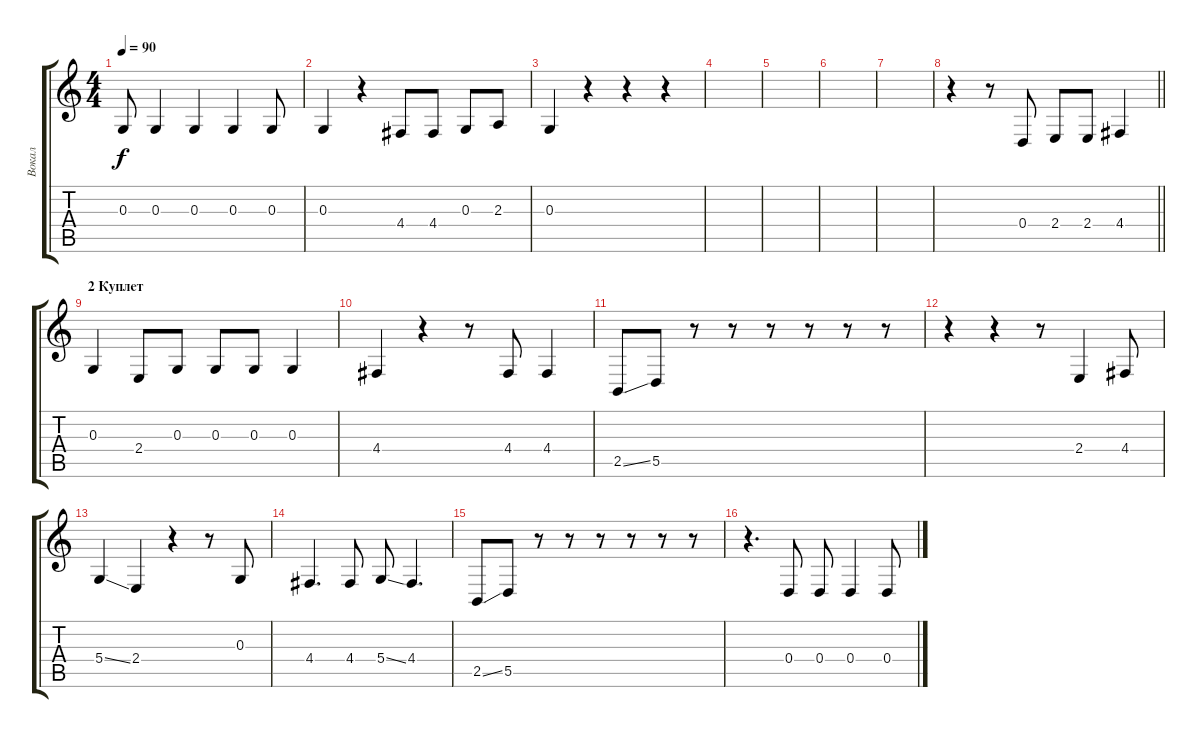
\track ("Вокал" "Вокал") {instrument baritonesax}
\staff {score tabs}
\tuning (E4 B3 G3 D3 A2 E2) {hide}
\ts (4 4)
\tempo 90
\clef g2
\ks c
0.3.8{dy f} 0.3.4 0.3.4 0.3.4 0.3.8 |
0.3.4 r.4 4.4.8 4.4.8 0.3.8 2.3.8 |
0.3.4 r.4 r.4 r.4 |
|
|
|
|
\barLineRight lightlight
r.4 r.8 0.4.8 2.4.8 2.4.8 4.4.4 |
\section ("" "2 Куплет")
0.3.4 2.4.8 0.3.8 0.3.8 0.3.8 0.3.4 |
4.4.4 r.4 r.8 4.4.8 4.4.4 |
2.5{ss}.8 5.5.8 r.8 r.8 r.8 r.8 r.8 r.8 |
r.4 r.4 r.8 2.4.4 4.4.8 |
5.4{ss}.4 2.4.4 r.4 r.8 0.3.8 |
4.4.4{d} 4.4.8 5.4{ss}.8 4.4.4{d} |
2.5{ss}.8 5.5.8 r.8 r.8 r.8 r.8 r.8 r.8 |
r.4{d} 0.4.8 0.4.8 0.4.4 0.4.8
